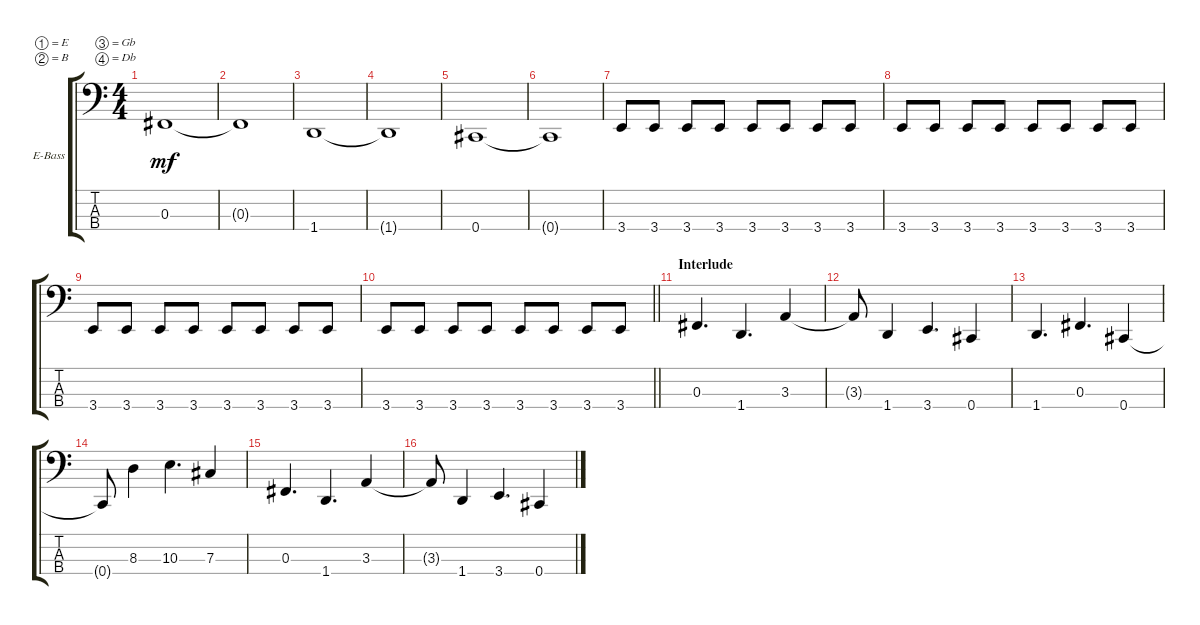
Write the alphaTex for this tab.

\bracketExtendMode groupsimilarinstruments
\firstSystemTrackNameOrientation horizontal
\otherSystemsTrackNameOrientation horizontal
\track ("Electric Bass" "E-Bass") {instrument electricbasspick}
\staff {score tabs}
\tuning (E2 B1 Gb1 Db1)
\ts (4 4)
\tempo (184 hide)
\clef f4
\ks c
0.3.1{dy mf} |
0.3{t}.1 |
1.4.1 |
1.4{t}.1 |
0.4.1 |
0.4{t}.1 |
3.4.8 3.4.8 3.4.8 3.4.8 3.4.8 3.4.8 3.4.8 3.4.8 |
3.4.8 3.4.8 3.4.8 3.4.8 3.4.8 3.4.8 3.4.8 3.4.8 |
3.4.8 3.4.8 3.4.8 3.4.8 3.4.8 3.4.8 3.4.8 3.4.8 |
\tempo (184 "Driving Rock" 1 hide)
\barLineRight lightlight
3.4.8 3.4.8 3.4.8 3.4.8 3.4.8 3.4.8 3.4.8 3.4.8 |
\section ("" "Interlude")
\tempo (184 "Driving Rock" hide)
0.3.4{d} 1.4.4{d} 3.3.4 |
3.3{t}.8 1.4.4 3.4.4{d} 0.4.4 |
1.4.4{d} 0.3.4{d} 0.4.4 |
0.4{t}.8 8.3.4 10.3.4{d} 7.3.4 |
0.3.4{d} 1.4.4{d} 3.3.4 |
3.3{t}.8 1.4.4 3.4.4{d} 0.4.4
